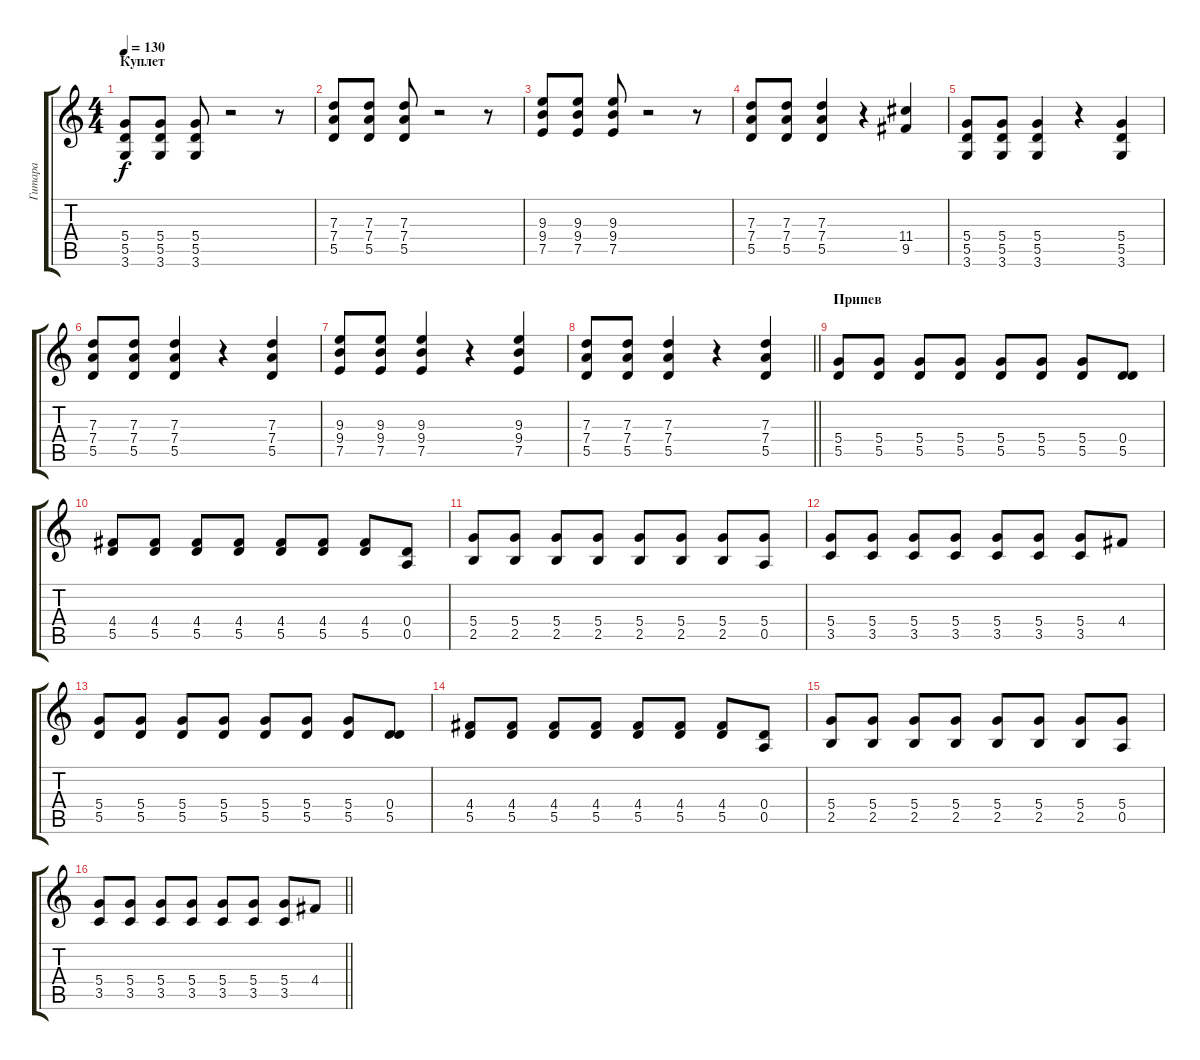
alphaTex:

\track ("Гитара" "Гитара") {instrument acousticguitarsteel}
\staff {score tabs}
\tuning (E4 B3 G3 D3 A2 E2) {hide}
\ts (4 4)
\section ("" "Куплет")
\tempo 130
\clef g2
\ks c
(5.4 5.5 3.6).8{dy f instrument distortionguitar} (5.4 5.5 3.6).8 (5.4 5.5 3.6).8 r.2 r.8 |
(7.3 7.4 5.5).8 (7.3 7.4 5.5).8 (7.3 7.4 5.5).8 r.2 r.8 |
(9.3 9.4 7.5).8 (9.3 9.4 7.5).8 (9.3 9.4 7.5).8 r.2 r.8 |
(7.3 7.4 5.5).8 (7.3 7.4 5.5).8 (7.3 7.4 5.5).4 r.4 (11.4 9.5).4 |
(5.4 5.5 3.6).8 (5.4 5.5 3.6).8 (5.4 5.5 3.6).4 r.4 (5.4 5.5 3.6).4 |
(7.3 7.4 5.5).8 (7.3 7.4 5.5).8 (7.3 7.4 5.5).4 r.4 (7.3 7.4 5.5).4 |
(9.3 9.4 7.5).8 (9.3 9.4 7.5).8 (9.3 9.4 7.5).4 r.4 (9.3 9.4 7.5).4 |
\barLineRight lightlight
(7.3 7.4 5.5).8 (7.3 7.4 5.5).8 (7.3 7.4 5.5).4 r.4 (7.3 7.4 5.5).4 |
\section ("" "Припев")
(5.4 5.5).8 (5.4 5.5).8 (5.4 5.5).8 (5.4 5.5).8 (5.4 5.5).8 (5.4 5.5).8 (5.4 5.5).8 (0.4 5.5).8 |
(4.4 5.5).8 (4.4 5.5).8 (4.4 5.5).8 (4.4 5.5).8 (4.4 5.5).8 (4.4 5.5).8 (4.4 5.5).8 (0.4 0.5).8 |
(5.4 2.5).8 (5.4 2.5).8 (5.4 2.5).8 (5.4 2.5).8 (5.4 2.5).8 (5.4 2.5).8 (5.4 2.5).8 (5.4 0.5).8 |
(5.4 3.5).8 (5.4 3.5).8 (5.4 3.5).8 (5.4 3.5).8 (5.4 3.5).8 (5.4 3.5).8 (5.4 3.5).8 4.4.8 |
(5.4 5.5).8 (5.4 5.5).8 (5.4 5.5).8 (5.4 5.5).8 (5.4 5.5).8 (5.4 5.5).8 (5.4 5.5).8 (0.4 5.5).8 |
(4.4 5.5).8 (4.4 5.5).8 (4.4 5.5).8 (4.4 5.5).8 (4.4 5.5).8 (4.4 5.5).8 (4.4 5.5).8 (0.4 0.5).8 |
(5.4 2.5).8 (5.4 2.5).8 (5.4 2.5).8 (5.4 2.5).8 (5.4 2.5).8 (5.4 2.5).8 (5.4 2.5).8 (5.4 0.5).8 |
\barLineRight lightlight
(5.4 3.5).8 (5.4 3.5).8 (5.4 3.5).8 (5.4 3.5).8 (5.4 3.5).8 (5.4 3.5).8 (5.4 3.5).8 4.4.8
